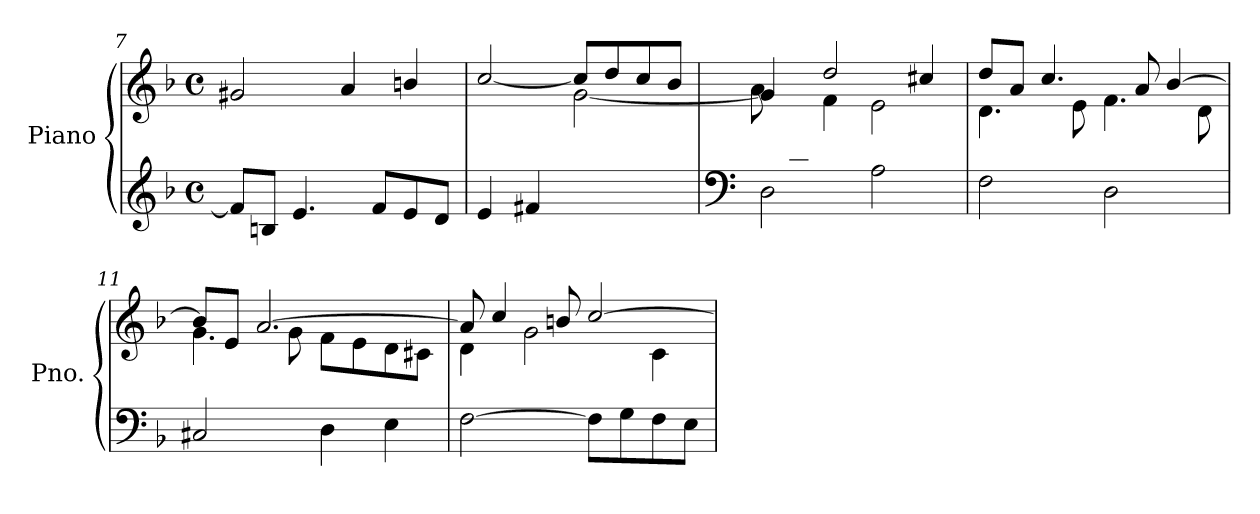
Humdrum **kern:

**kern	**kern
*part1	*part1
*staff2	*staff1
*I"Piano	*
*I'Pno.	*
*clefG2	*clefG2
*k[b-]	*k[b-]
*M4/4	*M4/4
*met(c)	*met(c)
=7	=7
8f/L]	2g#X/
8Bn</J	.
4.e</	.
.	4a/
8f/L	.
8e/	4bn/
8d/J	.
=8	=8
*	*^
4e/	[2cc/	2ryy
4f#X/	.	.
2ryy	8cc/L]	[2g<\
.	8dd/	.
.	8cc/	.
.	8b-/J	.
!!LO:LB:g=z	!!
=9	=9	=9
*clefF4	*	*
*^	*	*
8ryy	2D<\	4g/]	8a\L
8d/J	.	.	8ryy
2.ryy	.	2dd/	4f<\
.	2A<\	.	2e<\
.	.	4cc#X/	.
*v	*v	*	*
=10	=10	=10
2F<\	8dd/L	4.d<\
.	8a/J	.
.	4.cc/	.
.	.	8e<\
2D<\	.	4.f<\
.	8a/	.
.	[4b-/	.
.	.	8d<\
=11	=11	=11
2C#X</	8b-/L]	4.g<\
.	8e/J	.
.	[2.a/	.
.	.	8g<\
4D\	.	8f\L
.	.	8e\
4E\	.	8d>\
.	.	8c#X>\J
=12	=12	=12
[2F<\	8a/]	4d<\
.	4cc/	.
.	.	2g<\
.	8bn/	.
8F\L]	[2cc/	.
8G<\	.	.
8F<\	.	4c<\
8E<\J	.	.
*	*v	*v
=	=
*-	*-
